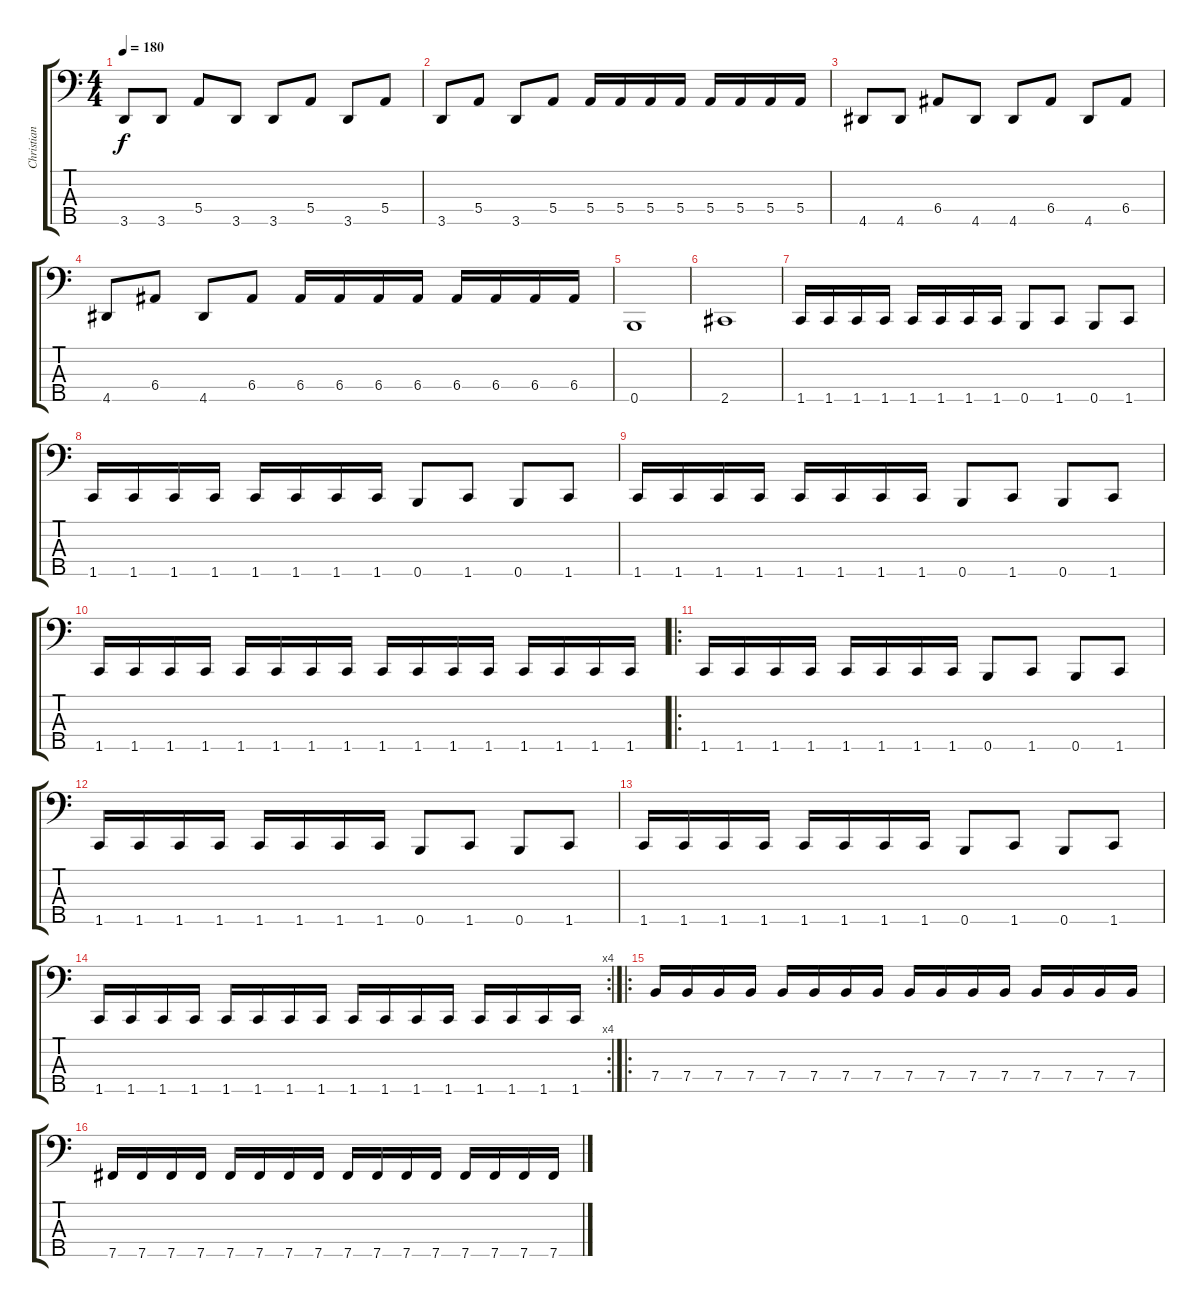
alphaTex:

\track ("Christian Olde Wolbers" "Christian ") {instrument electricbasspick}
\staff {score tabs}
\tuning (G2 D2 A1 E1 B0) {hide}
\ts (4 4)
\tempo 180
\clef f4
\ks c
3.5.8{dy f} 3.5.8 5.4.8 3.5.8 3.5.8 5.4.8 3.5.8 5.4.8 |
3.5.8 5.4.8 3.5.8 5.4.8 5.4.16 5.4.16 5.4.16 5.4.16 5.4.16 5.4.16 5.4.16 5.4.16 |
4.5.8 4.5.8 6.4.8 4.5.8 4.5.8 6.4.8 4.5.8 6.4.8 |
4.5.8 6.4.8 4.5.8 6.4.8 6.4.16 6.4.16 6.4.16 6.4.16 6.4.16 6.4.16 6.4.16 6.4.16 |
0.5.1 |
2.5.1 |
1.5.16 1.5.16 1.5.16 1.5.16 1.5.16 1.5.16 1.5.16 1.5.16 0.5.8 1.5.8 0.5.8 1.5.8 |
1.5.16 1.5.16 1.5.16 1.5.16 1.5.16 1.5.16 1.5.16 1.5.16 0.5.8 1.5.8 0.5.8 1.5.8 |
1.5.16 1.5.16 1.5.16 1.5.16 1.5.16 1.5.16 1.5.16 1.5.16 0.5.8 1.5.8 0.5.8 1.5.8 |
1.5.16 1.5.16 1.5.16 1.5.16 1.5.16 1.5.16 1.5.16 1.5.16 1.5.16 1.5.16 1.5.16 1.5.16 1.5.16 1.5.16 1.5.16 1.5.16 |
\ro
1.5.16 1.5.16 1.5.16 1.5.16 1.5.16 1.5.16 1.5.16 1.5.16 0.5.8 1.5.8 0.5.8 1.5.8 |
1.5.16 1.5.16 1.5.16 1.5.16 1.5.16 1.5.16 1.5.16 1.5.16 0.5.8 1.5.8 0.5.8 1.5.8 |
1.5.16 1.5.16 1.5.16 1.5.16 1.5.16 1.5.16 1.5.16 1.5.16 0.5.8 1.5.8 0.5.8 1.5.8 |
\rc 4
1.5.16 1.5.16 1.5.16 1.5.16 1.5.16 1.5.16 1.5.16 1.5.16 1.5.16 1.5.16 1.5.16 1.5.16 1.5.16 1.5.16 1.5.16 1.5.16 |
\ro
7.4.16 7.4.16 7.4.16 7.4.16 7.4.16 7.4.16 7.4.16 7.4.16 7.4.16 7.4.16 7.4.16 7.4.16 7.4.16 7.4.16 7.4.16 7.4.16 |
7.5.16 7.5.16 7.5.16 7.5.16 7.5.16 7.5.16 7.5.16 7.5.16 7.5.16 7.5.16 7.5.16 7.5.16 7.5.16 7.5.16 7.5.16 7.5.16
